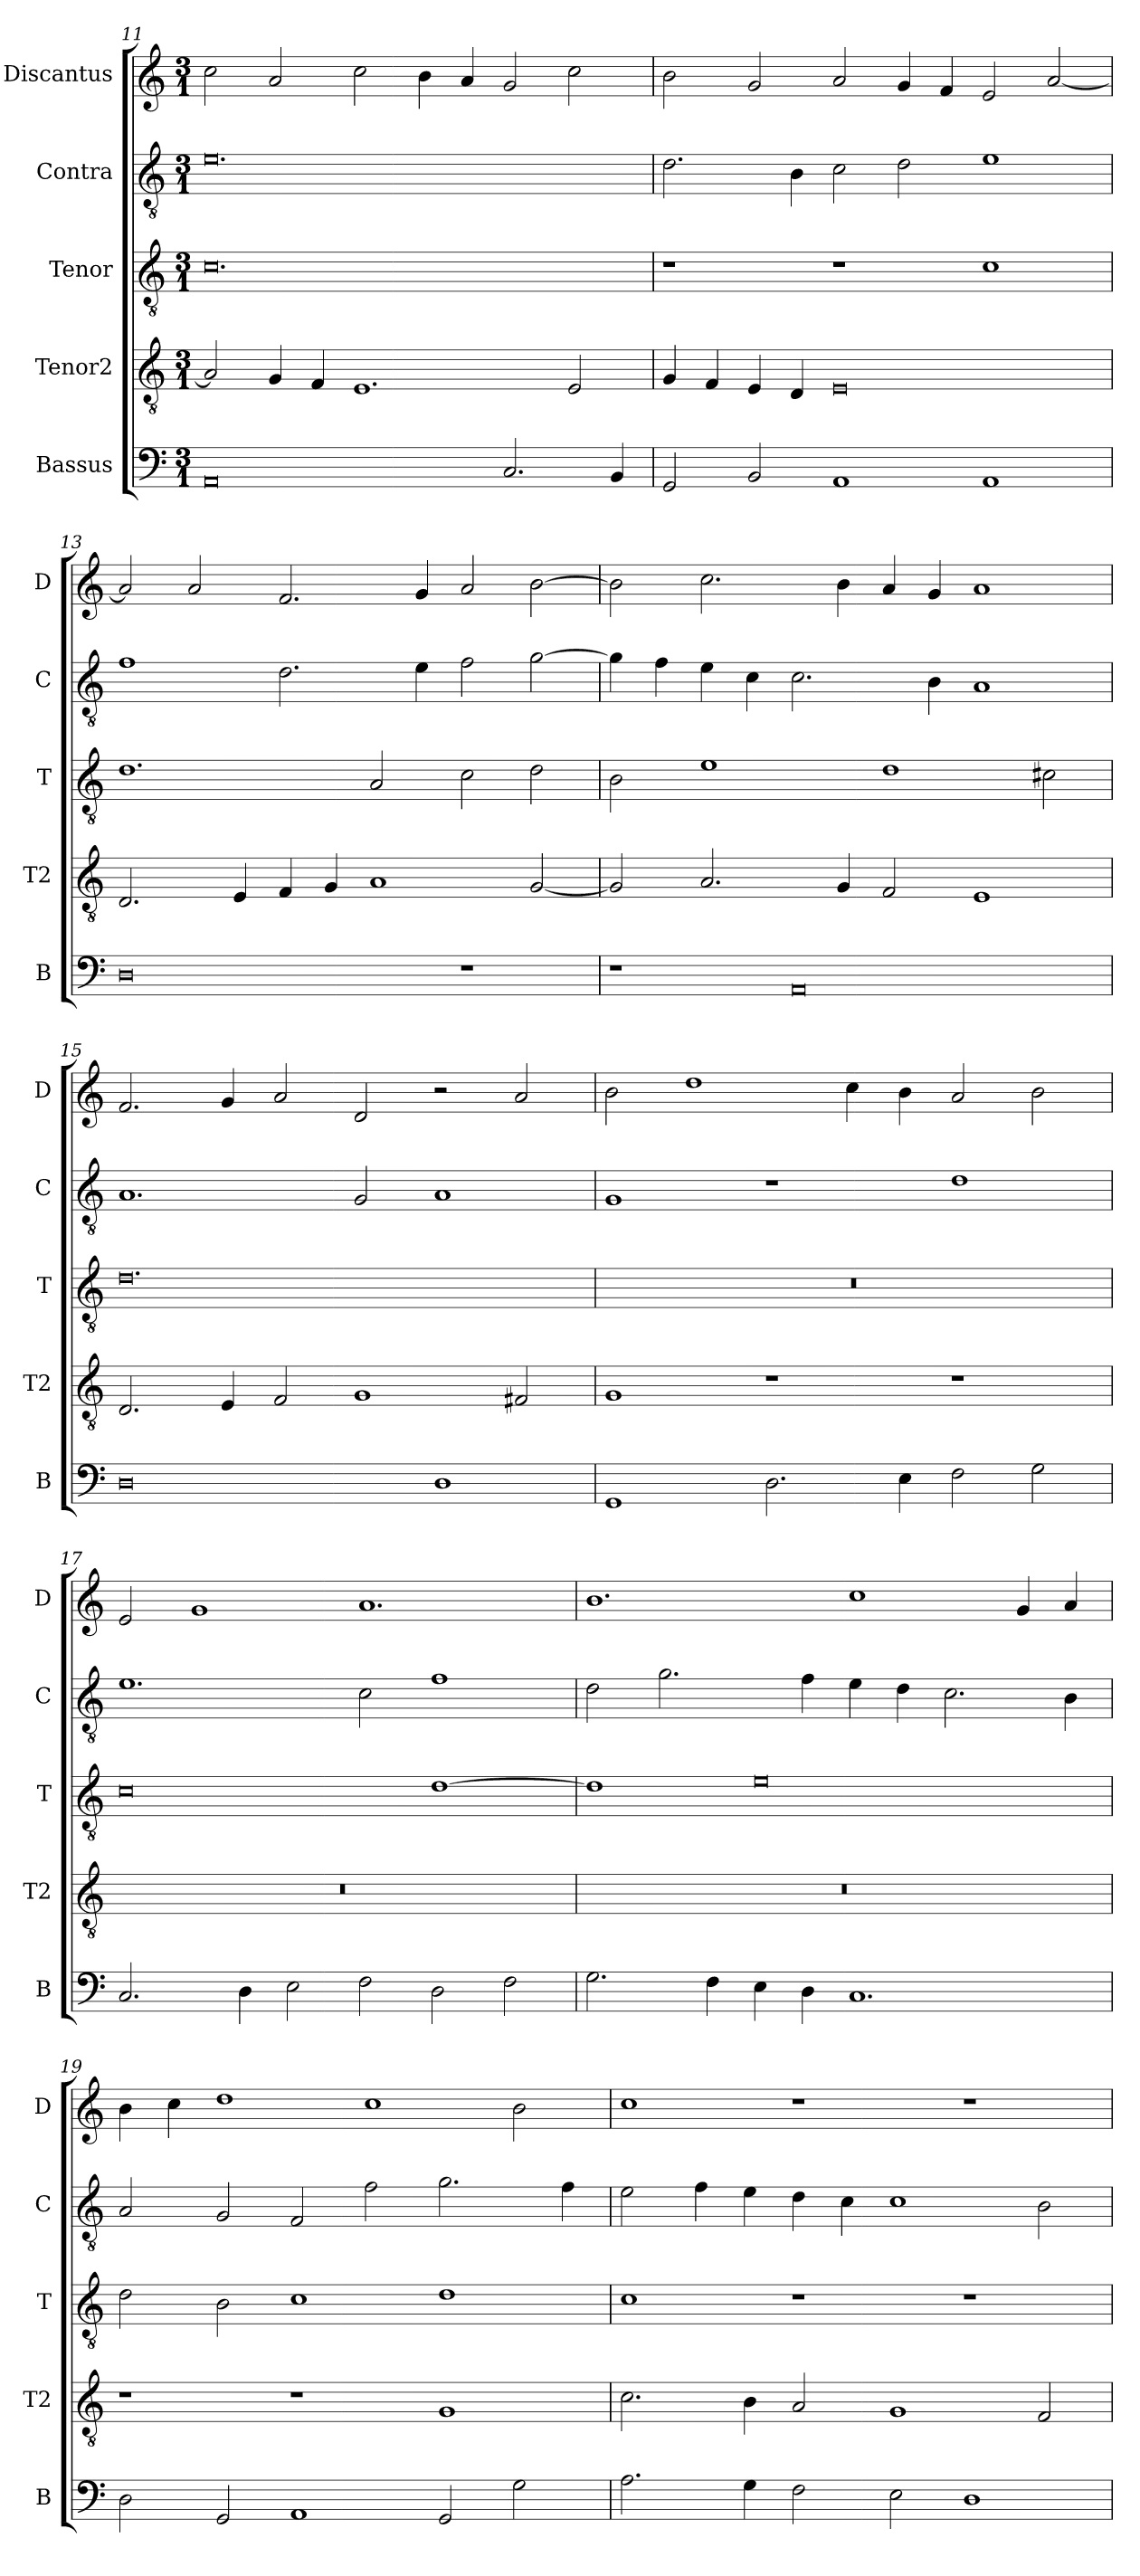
**kern	**kern	**kern	**kern	**kern
*part5	*part4	*part3	*part2	*part1
*staff5	*staff4	*staff3	*staff2	*staff1
*I"Bassus	*I"Tenor2	*I"Tenor	*I"Contra	*I"Discantus
*I'B	*I'T2	*I'T	*I'C	*I'D
*clefF4	*clefGv2	*clefGv2	*clefGv2	*clefG2
*k[]	*k[]	*k[]	*k[]	*k[]
*M3/1	*M3/1	*M3/1	*M3/1	*M3/1
=11	=11	=11	=11	=11
0AA	2A/]	0.c	0.e	2cc\
.	4G/	.	.	2a/
.	4F/	.	.	.
.	1.E	.	.	2cc\
.	.	.	.	4b\
.	.	.	.	4a/
2.C/	.	.	.	2g/
.	2E/	.	.	2cc\
4BB/	.	.	.	.
=12	=12	=12	=12	=12
2GG/	4G/	1r	2.d\	2b\
.	4F/	.	.	.
2BB/	4E/	.	.	2g/
.	4D/	.	4B\	.
1AA	0E	1r	2c\	2a/
.	.	.	2d\	4g/
.	.	.	.	4f/
1AA	.	1c	1e	2e/
.	.	.	.	[2a/
=13	=13	=13	=13	=13
0D	2.D/	1.d	1f	2a/]
.	.	.	.	2a/
.	4E/	.	.	.
.	4F/	.	2.d\	2.f/
.	4G/	.	.	.
.	1A	2A/	.	.
.	.	.	4e\	4g/
1r	.	2c\	2f\	2a/
.	[2G/	2d\	[2g\	[2b\
=14	=14	=14	=14	=14
1r	2G/]	2B\	4g\]	2b\]
.	.	.	4f\	.
.	2.A/	1e	4e\	2.cc\
.	.	.	4c\	.
0AA	.	.	2.c\	.
.	4G/	.	.	4b\
.	2F/	1d	.	4a/
.	.	.	4B\	4g/
.	1E	.	1A	1a
.	.	2c#X\	.	.
=15	=15	=15	=15	=15
0D	2.D/	0.d	1.A	2.f/
.	4E/	.	.	4g/
.	2F/	.	.	2a/
.	1G	.	2G/	2d/
1D	.	.	1A	2r
.	2F#X/	.	.	2a/
=16	=16	=16	=16	=16
1GG	1G	0.r	1G	2b\
.	.	.	.	1dd
2.D\	1r	.	1r	.
.	.	.	.	4cc\
4E\	.	.	.	4b\
2F\	1r	.	1d	2a/
2G\	.	.	.	2b\
=17	=17	=17	=17	=17
2.C/	0.r	0c	1.e	2e/
.	.	.	.	1g
4D\	.	.	.	.
2E\	.	.	.	.
2F\	.	.	2c\	1.a
2D\	.	[1d	1f	.
2F\	.	.	.	.
=18	=18	=18	=18	=18
2.G\	0.r	1d]	2d\	1.b
.	.	.	2.g\	.
4F\	.	.	.	.
4E\	.	0e	.	.
4D\	.	.	4f\	.
1.C	.	.	4e\	1cc
.	.	.	4d\	.
.	.	.	2.c\	.
.	.	.	.	4g/
.	.	.	4B\	4a/
=19	=19	=19	=19	=19
2D\	1r	2d\	2A/	4b\
.	.	.	.	4cc\
2GG/	.	2B\	2G/	1dd
1AA	1r	1c	2F/	.
.	.	.	2f\	1cc
2GG/	1G	1d	2.g\	.
2G\	.	.	.	2b\
.	.	.	4f\	.
=20	=20	=20	=20	=20
2.A\	2.c\	1c	2e\	1cc
.	.	.	4f\	.
4G\	4B\	.	4e\	.
2F\	2A/	1r	4d\	1r
.	.	.	4c\	.
2E\	1G	.	1c	.
1D	.	1r	.	1r
.	2F/	.	2B\	.
=	=	=	=	=
*-	*-	*-	*-	*-
